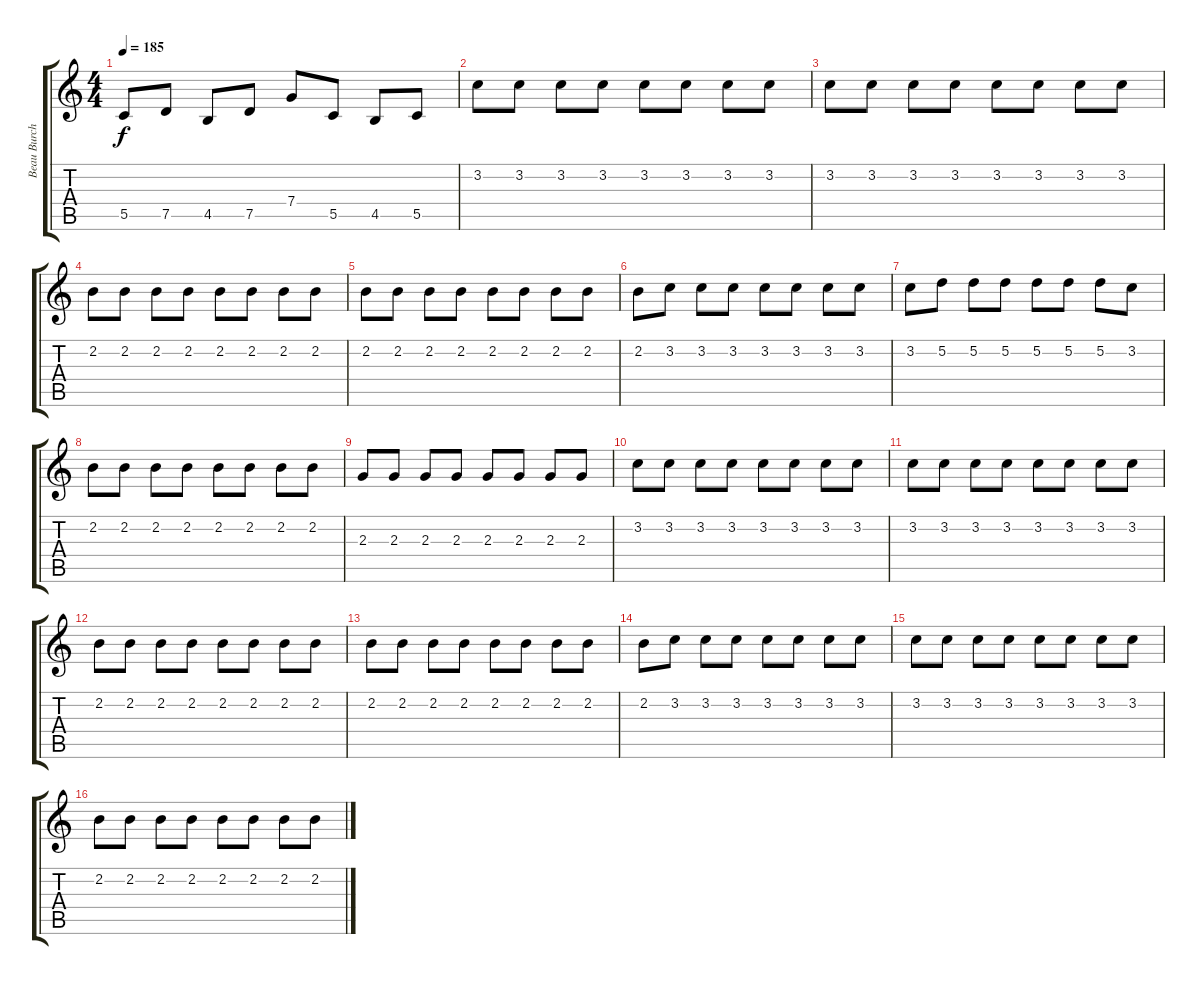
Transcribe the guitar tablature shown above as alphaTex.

\track ("Beau Burchell" "Beau Burch") {instrument overdrivenguitar}
\staff {score tabs}
\tuning (D4 A3 F3 C3 G2 C2) {hide}
\ts (4 4)
\tempo 185
\clef g2
\ks c
5.5.8{dy f} 7.5.8 4.5.8 7.5.8 7.4.8 5.5.8 4.5.8 5.5.8 |
3.2.8 3.2.8 3.2.8 3.2.8 3.2.8 3.2.8 3.2.8 3.2.8 |
3.2.8 3.2.8 3.2.8 3.2.8 3.2.8 3.2.8 3.2.8 3.2.8 |
2.2.8 2.2.8 2.2.8 2.2.8 2.2.8 2.2.8 2.2.8 2.2.8 |
2.2.8 2.2.8 2.2.8 2.2.8 2.2.8 2.2.8 2.2.8 2.2.8 |
2.2.8 3.2.8 3.2.8 3.2.8 3.2.8 3.2.8 3.2.8 3.2.8 |
3.2.8 5.2.8 5.2.8 5.2.8 5.2.8 5.2.8 5.2.8 3.2.8 |
2.2.8 2.2.8 2.2.8 2.2.8 2.2.8 2.2.8 2.2.8 2.2.8 |
2.3.8 2.3.8 2.3.8 2.3.8 2.3.8 2.3.8 2.3.8 2.3.8 |
3.2.8 3.2.8 3.2.8 3.2.8 3.2.8 3.2.8 3.2.8 3.2.8 |
3.2.8 3.2.8 3.2.8 3.2.8 3.2.8 3.2.8 3.2.8 3.2.8 |
2.2.8 2.2.8 2.2.8 2.2.8 2.2.8 2.2.8 2.2.8 2.2.8 |
2.2.8 2.2.8 2.2.8 2.2.8 2.2.8 2.2.8 2.2.8 2.2.8 |
2.2.8 3.2.8 3.2.8 3.2.8 3.2.8 3.2.8 3.2.8 3.2.8 |
3.2.8 3.2.8 3.2.8 3.2.8 3.2.8 3.2.8 3.2.8 3.2.8 |
2.2.8 2.2.8 2.2.8 2.2.8 2.2.8 2.2.8 2.2.8 2.2.8
